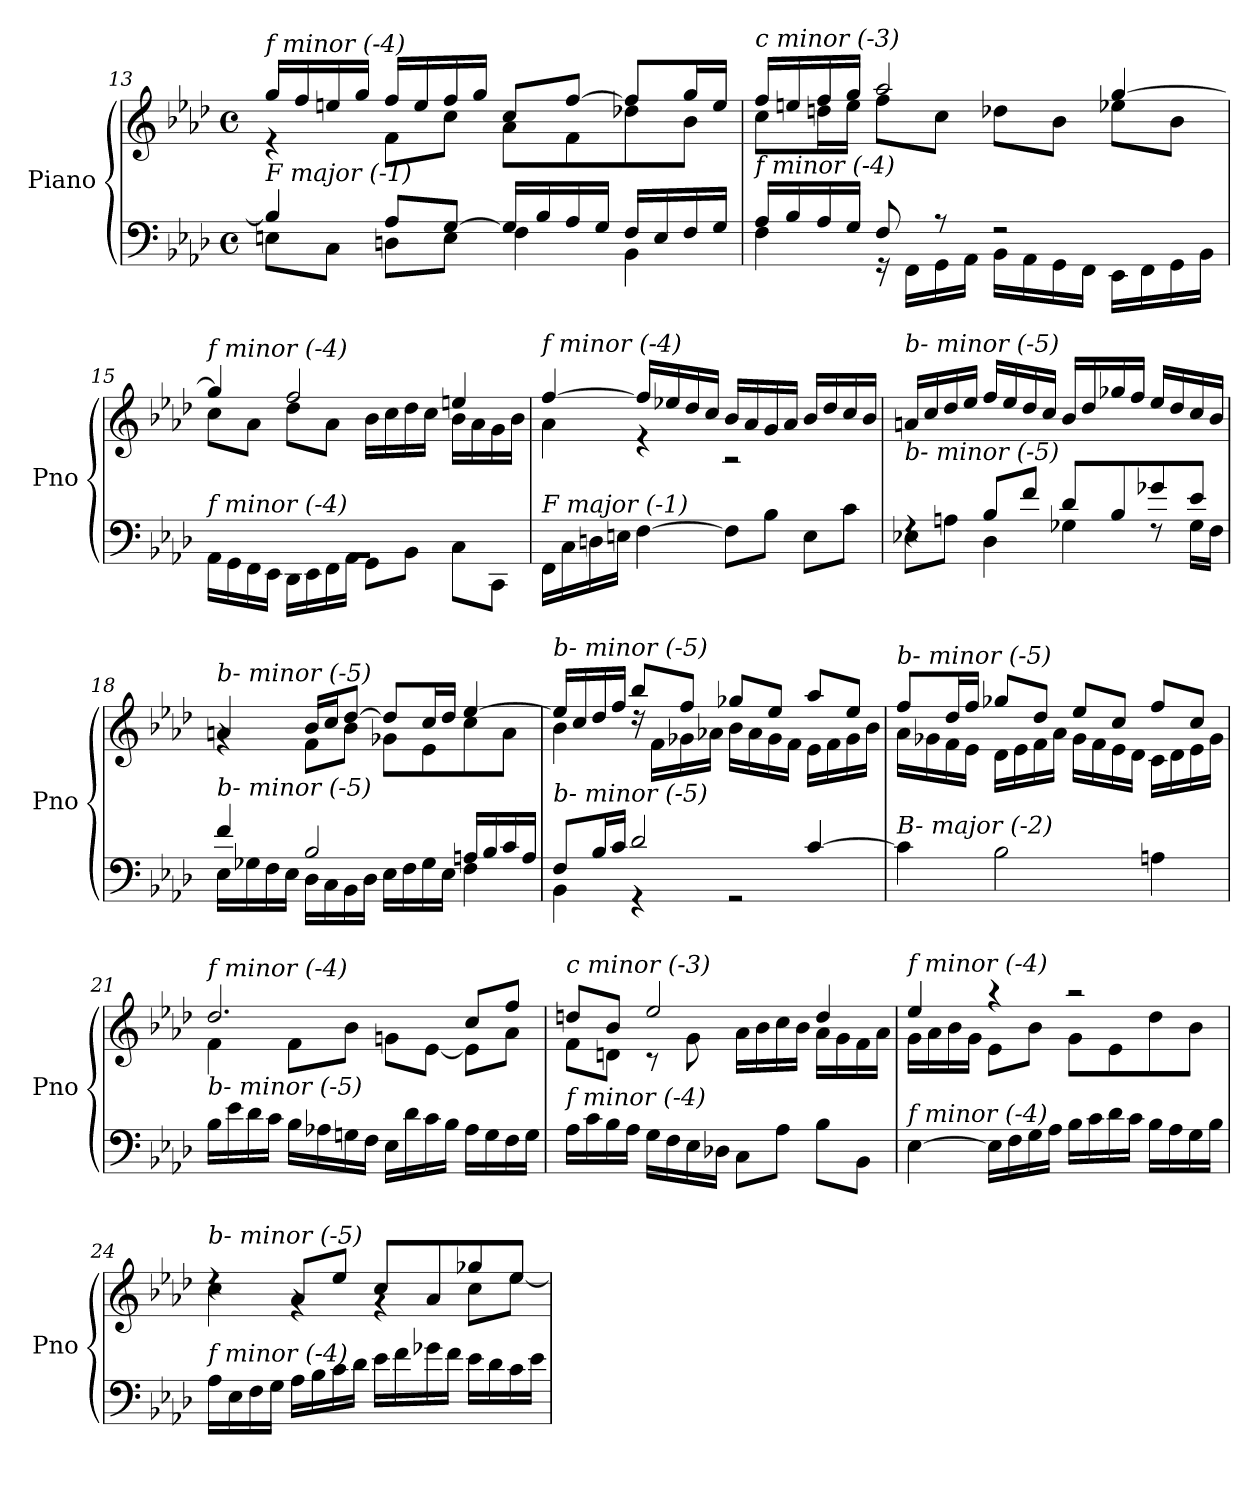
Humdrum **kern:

**kern	**kern
*part1	*part1
*staff2	*staff1
*I"Piano	*
*I'Pno	*
!!LO:LB:g=z
*clefF4	*clefG2
*k[b-e-a-d-]	*k[b-e-a-d-]
*M4/4	*M4/4
*met(c)	*met(c)
=13	=13
*^	*^
!	!	!LO:TX:i:t=f minor (-4)	!
!LO:TX:i:t=F major (-1)	!	!	!
4B-/]	8En\L	16gg/LL	4r
.	.	16ff/	.
.	8C\J	16een/	.
.	.	16gg/JJ	.
8A-/L	8Dn\L	16ff/LL	8f\L
.	.	16ee/	.
[8G/J	8E\J	16ff/	8cc\J
.	.	16gg/JJ	.
16G/LL]	4F\	8cc/L	8a-\L
16B-/	.	.	.
16A-/	.	[8ff/J	8f\
16G/JJ	.	.	.
16F/LL	4BB-\	8ff/L]	8dd-X\
16E/	.	.	.
16F/	.	16gg/L	8b-\J
16G/JJ	.	16ee/JJ	.
=14	=14	=14	=14
!	!	!LO:TX:i:t=c minor (-3)	!
!LO:TX:i:t=f minor (-4)	!	!	!
16A-/LL	4F\	16ff/LL	8cc\L
16B-/	.	16een/	.
16A-/	.	16ff/	16ddn\L
16G/JJ	.	16gg/JJ	16ee\JJ
8F/	16r	2aa-/	8ff\L
.	16FF\LL	.	.
8r	16GG\	.	8cc\J
.	16AA-\JJ	.	.
2r	16BB-\LL	.	8dd-X\L
.	16AA-\	.	.
.	16GG\	.	8b-\J
.	16FF\JJ	.	.
.	16EE-\LL	[4gg/	8ee-X\L
.	16FF\	.	.
.	16GG\	.	8b-\J
.	16BB-\JJ	.	.
!!LO:LB:g=z	!!
=15	=15	=15	=15
!	!	!LO:TX:i:t=f minor (-4)	!
!LO:TX:i:t=f minor (-4)	!	!	!
1rBB	16AA-\LL	4gg/]	8cc\L
.	16GG\	.	.
.	16FF\	.	8a-\J
.	16EE-\JJ	.	.
.	16DD-\LL	2ff/	8dd-\L
.	16EE-\	.	.
.	16FF\	.	8a-\J
.	16AA-\JJ	.	.
.	8GG\L	.	16b-\LL
.	.	.	16cc\
.	8BB-\J	.	16dd-\
.	.	.	16cc\JJ
.	8C\L	4een/	16b-\LL
.	.	.	16a-\
.	8CC\J	.	16g\
.	.	.	16b-\JJ
*v	*v	*	*
!!LO:LB:g=z	!!
=16	=16	=16
!	!LO:TX:i:t=f minor (-4)	!
!LO:TX:i:t=F major (-1)	!	!
16FF\LL	[4ff/	4a-\
16C\	.	.
16Dn\	.	.
16En\JJ	.	.
[4F\	16ff/LL]	4r
.	16ee-X/	.
.	16dd-/	.
.	16cc/JJ	.
8F\L]	16b-/LL	2r
.	16a-/	.
8B-\J	16g/	.
.	16a-/JJ	.
8E\L	16b-/LL	.
.	16dd-/	.
8c\J	16cc/	.
.	16b-/JJ	.
*	*v	*v
=17	=17
*^	*
!	!	!LO:TX:i:t=b- minor (-5)
!LO:TX:i:t=b- minor (-5)	!	!
4rF	8E-X\L	16an/LL
.	.	16cc/
.	8An\J	16dd-/
.	.	16ee-/JJ
8B-/L	4D-\	16ff/LL
.	.	16ee-/
8f/J	.	16dd-/
.	.	16cc/JJ
8d-/L	4G-X\	16b-/LL
.	.	16dd-/
8B-/	.	16gg-X/
.	.	16ff/JJ
8g-X/	8rF	16ee-/LL
.	.	16dd-/
8e-/J	16G-\LL	16cc/
.	16F\JJ	16b-/JJ
!!LO:LB:g=z
=18	=18	=18
*	*	*^
!	!	!LO:TX:i:t=b- minor (-5)	!
!LO:TX:i:t=b- minor (-5)	!	!	!
4f/	16E-\LL	4an/	4rg
.	16G-X\	.	.
.	16F\	.	.
.	16E-\JJ	.	.
2B-/	16D-\LL	16b-/LL	8f\L
.	16C\	16cc/J	.
.	16BB-\	[8dd-/J	8b-\J
.	16D-\JJ	.	.
.	16E-\LL	8dd-/L]	8g-X\L
.	16F\	.	.
.	16G-\	16cc/L	8e-\
.	16E-\JJ	16dd-/JJ	.
16An/LL	4F\	[4ee-/	8cc\
16B-/	.	.	.
16c/	.	.	8a\J
16A/JJ	.	.	.
!!LO:PB:g=z	!!
=19	=19	=19	=19
!	!	!LO:TX:i:t=b- minor (-5)	!
!LO:TX:i:t=b- minor (-5)	!	!	!
8F/L	4BB-\	16ee-/LL]	4b-\
.	.	16cc/	.
16B-/L	.	16dd-/	.
16c/JJ	.	16ff/JJ	.
2d-/	4r	8bb-/L	16rdd
.	.	.	16f\LL
.	.	8ff/J	16g-X\
.	.	.	16a-X\JJ
.	2r	8gg-X/L	16b-\LL
.	.	.	16a-\
.	.	8ee-/J	16g-\
.	.	.	16f\JJ
[4c/	.	8aa-/L	16e-\LL
.	.	.	16f\
.	.	8ee-/J	16g-\
.	.	.	16b-\JJ
*v	*v	*	*
=20	=20	=20
!	!LO:TX:i:t=b- minor (-5)	!
!LO:TX:i:t=B- major (-2)	!	!
4c\]	8ff/L	16a-\LL
.	.	16g-X\
.	16dd-/L	16f\
.	16ff/JJ	16e-\JJ
2B-\	8gg-X/L	16d-\LL
.	.	16e-\
.	8dd-/J	16f\
.	.	16a-\JJ
.	8ee-/L	16g-\LL
.	.	16f\
.	8cc/J	16e-\
.	.	16d-\JJ
4An\	8ff/L	16c\LL
.	.	16d-\
.	8cc/J	16e-\
.	.	16g-\JJ
!!LO:LB:g=z	!!
=21	=21	=21
!	!LO:TX:i:t=f minor (-4)	!
!LO:TX:i:t=b- minor (-5)	!	!
16B-\LL	2.dd-/	4f\
16e-\	.	.
16d-\	.	.
16c\JJ	.	.
16B-\LL	.	8f\L
16A-X\	.	.
16Gn\	.	8b-\J
16F\JJ	.	.
16E-\LL	.	8gn\L
16d-\	.	.
16c\	.	[8e-\J
16B-\JJ	.	.
16A-\LL	8cc/L	8e-\L]
16G\	.	.
16F\	8ff/J	8a-\J
16G\JJ	.	.
!!LO:LB:g=z	!!
=22	=22	=22
!	!LO:TX:i:t=c minor (-3)	!
!LO:TX:i:t=f minor (-4)	!	!
16A-\LL	8ddn/L	8f\L
16c\	.	.
16B-\	8b-/J	8dn\J
16A-\JJ	.	.
16G\LL	2ee-/	8r
16F\	.	.
16E-\	.	8g\
16D-X\JJ	.	.
8C\L	.	16a-\LL
.	.	16b-\
8A-\J	.	16cc\
.	.	16b-\JJ
8B-\L	4dd/	16a-\LL
.	.	16g\
8BB-\J	.	16f\
.	.	16a-\JJ
=23	=23	=23
!	!LO:TX:i:t=f minor (-4)	!
!LO:TX:i:t=f minor (-4)	!	!
[4E-\	4ee-/	16g\LL
.	.	16a-\
.	.	16b-\
.	.	16g\JJ
16E-\LL]	4r	8e-\L
16F\	.	.
16G\	.	8b-\J
16A-\JJ	.	.
16B-\LL	2r	8g\L
16c\	.	.
16d-\	.	8e-\
16c\JJ	.	.
16B-\LL	.	8dd-\
16A-\	.	.
16G\	.	8b-\J
16B-\JJ	.	.
!!LO:LB:g=z	!!
=24	=24	=24
!	!LO:TX:i:t=b- minor (-5)	!
!LO:TX:i:t=f minor (-4)	!	!
16A-\LL	4rdd	4cc\
16E-\	.	.
16F\	.	.
16G\JJ	.	.
16A-\LL	8a-/L	4rg
16B-\	.	.
16c\	8ee-/J	.
16d-\JJ	.	.
16e-\LL	8cc/L	4rg
16f\	.	.
16g-X\	8a-/	.
16f\JJ	.	.
16e-\LL	8gg-X/	8cc\L
16d-\	.	.
16c\	8ee-/J	[8ee-\J
16e-\JJ	.	.
*	*v	*v
=	=
*-	*-
